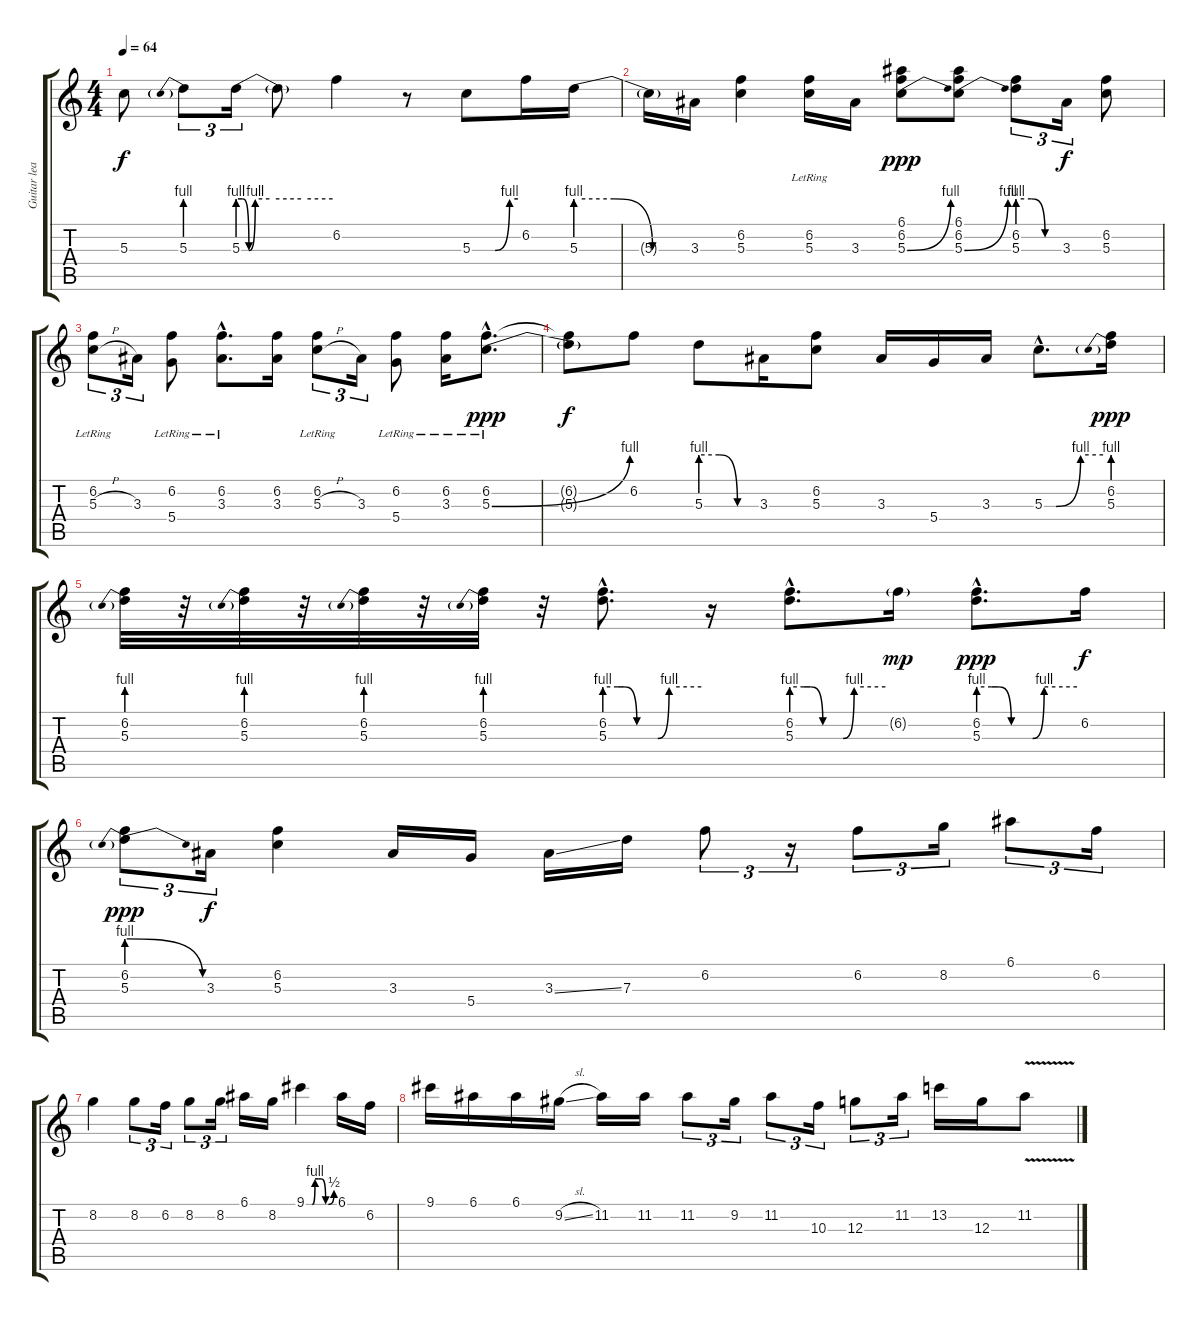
\track ("Guitar lead" "Guitar lea") {instrument distortionguitar}
\staff {score tabs}
\tuning (E4 B3 G3 D3 A2 E2) {hide}
\ts (4 4)
\tempo 64
\clef g2
\ks c
5.3{t}.8{dy f} 5.3{be (prebend 0 4 60 4)}.8{tu (3 2)} 5.3{be (custom 0 4 3 4 7 0 11 4 20 4 40 4 60 4)}.16{tu (3 2)} 5.3{t}.8 6.2.4 r.8 5.3{be (custom 0 0 30 0 49 4 60 4)}.8 6.2.16 5.3{be (custom 0 4 20 4 40 0 60 0)}.16 |
5.3{t}.16 3.3.16 (6.2 5.3).4 (6.2{lr} 5.3).16 3.3.16 (6.1 6.2 5.3{be (bend 0 0 60 4)}).8{dy ppp} (6.1 6.2 5.3{be (bend 0 0 60 4)}).8 (6.2 5.3{be (custom 0 4 20 4 40 0 60 0)}).8{tu (3 2)} 3.3.16{tu (3 2) dy f} (6.2 5.3).8 |
(6.2{lr} 5.3{h}).8{tu (3 2)} 3.3.16{tu (3 2)} (6.2{lr} 5.4).8 (6.2{hac lr} 3.3{hac}).8{d} (6.2 3.3).16 (6.2{lr} 5.3{h}).8{tu (3 2)} 3.3.16{tu (3 2)} (6.2{lr} 5.4).8 (6.2{lr} 3.3).16 (6.2{hac lr} 5.3{be (bend 0 0 60 4) hac}).8{d dy ppp} |
(6.2{t} 5.3{t}).8{dy f} 6.2.8 5.3{be (custom 0 4 20 4 40 0 60 0)}.8 3.3.16 (6.2 5.3).8 3.3.16 5.4.16 3.3.16 5.3{be (custom 0 0 12 0 37 4 60 4) hac}.8{d} (6.2 5.3{be (prebend 0 4 60 4)}).16{dy ppp} |
(6.2 5.3{be (prebend 0 4 60 4)}).32 r.32 (6.2 5.3{be (prebend 0 4 60 4)}).32 r.32 (6.2 5.3{be (prebend 0 4 60 4)}).32 r.32 (6.2 5.3{be (prebend 0 4 60 4)}).32 r.32 (6.2{hac} 5.3{be (custom 0 4 8 4 12 4 20 0 33 0 40 4 60 4) hac}).8{d} r.16 (6.2{hac} 5.3{be (custom 0 4 8 4 12 4 20 0 33 0 40 4 60 4) hac}).8{d} 6.2{g}.16{dy mp} (6.2{hac} 5.3{be (custom 0 4 8 4 12 4 20 0 33 0 40 4 60 4) hac}).8{d dy ppp} 6.2.16{dy f} |
(6.2 5.3{be (prebendrelease 0 4 60 0)}).8{tu (3 2) dy ppp} 3.3.16{tu (3 2) dy f} (6.2 5.3).4 3.3.16 5.4.16 3.3{ss}.16 7.3.16 6.2.8{tu (3 2)} r.16{tu (3 2)} 6.2.8{tu (3 2)} 8.2.16{tu (3 2)} 6.1.8{tu (3 2)} 6.2.16{tu (3 2)} |
8.2.4 8.2.8{tu (3 2)} 6.2.16{tu (3 2)} 8.2.8{tu (3 2)} 8.2.16{tu (3 2)} 6.1.16 8.2.16 9.1{be (custom 0 0 13 0 19 4 26 4 32 4 42 0 48 0 60 2)}.4 6.1.16 6.2.16 |
9.1.16 6.1.16 6.1.16 9.2{sl}.16 11.2.16 11.2.16 11.2.8{tu (3 2)} 9.2.16{tu (3 2)} 11.2.8{tu (3 2)} 10.3.16{tu (3 2)} 12.3.8{tu (3 2)} 11.2.16{tu (3 2)} 13.2.16 12.3.16 11.2{v}.8
